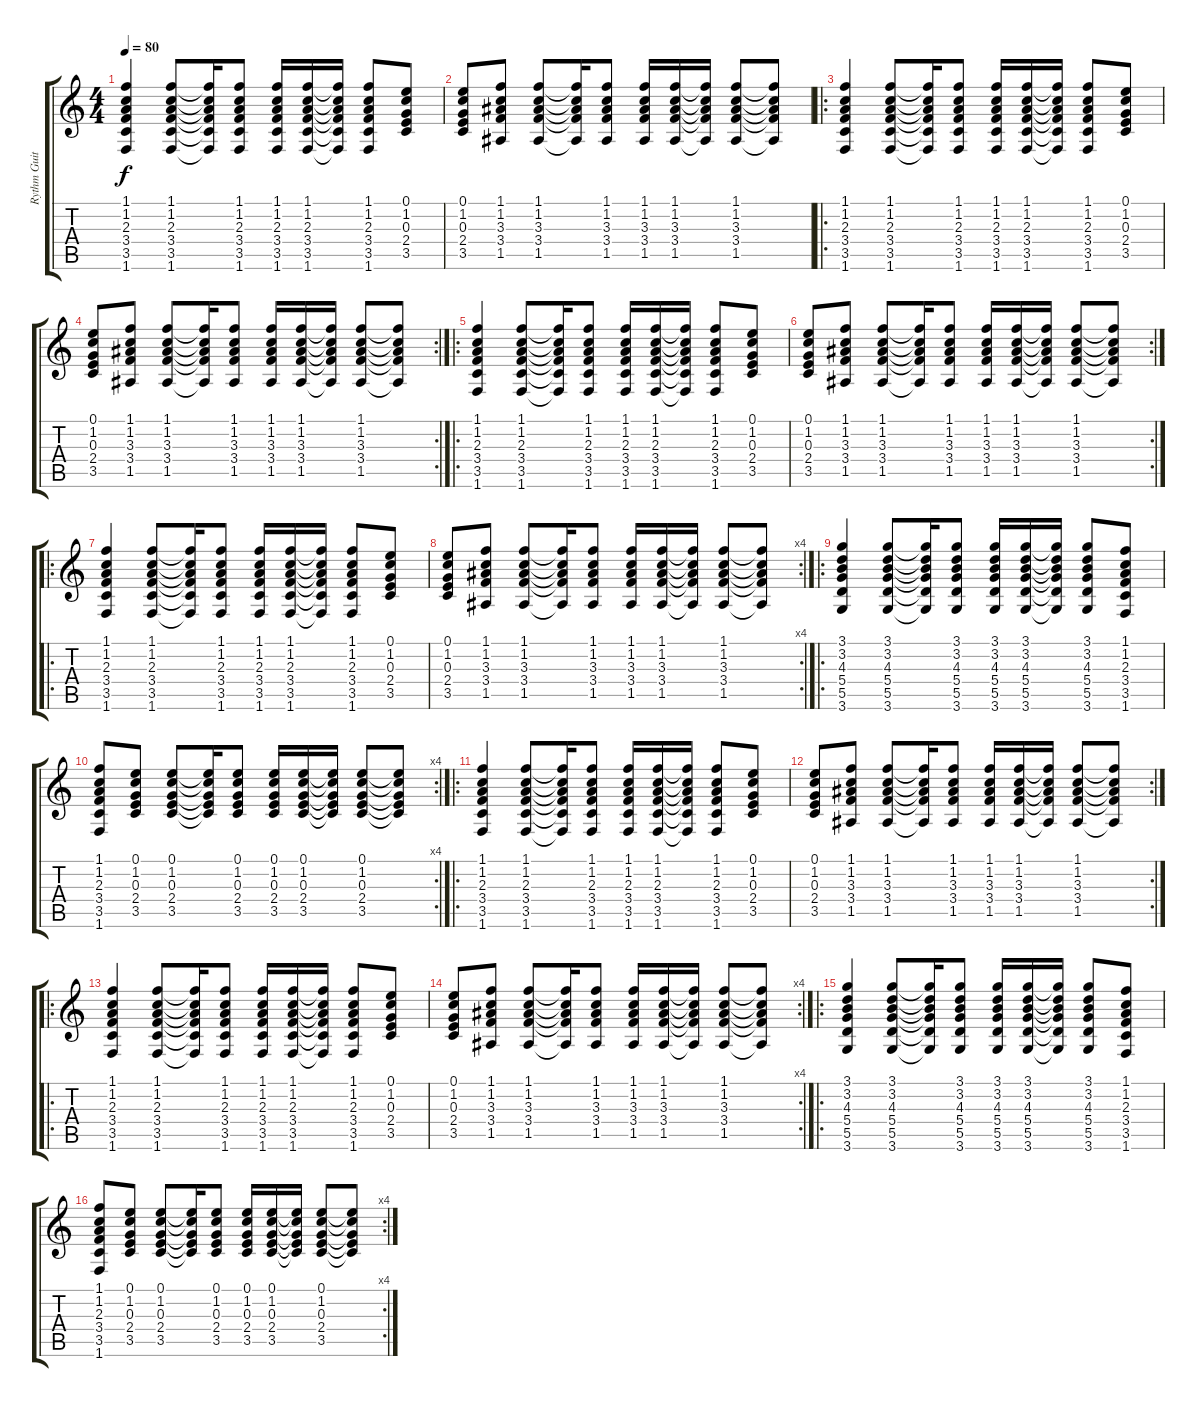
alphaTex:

\track ("Rythm Guitar" "Rythm Guit") {instrument acousticguitarnylon}
\staff {score tabs}
\tuning (E4 B3 G3 D3 A2 E2) {hide}
\ts (4 4)
\tempo 80
\clef g2
\ks c
(1.1 1.2 2.3 3.4 3.5 1.6).4{dy f instrument acousticguitarnylon} (1.1 1.2 2.3 3.4 3.5 1.6).8 (1.1{t} 1.2{t} 2.3{t} 3.4{t} 3.5{t} 1.6{t}).16 (1.1 1.2 2.3 3.4 3.5 1.6).8 (1.1 1.2 2.3 3.4 3.5 1.6).16 (1.1 1.2 2.3 3.4 3.5 1.6).16 (1.1{t} 1.2{t} 2.3{t} 3.4{t} 3.5{t} 1.6{t}).16 (1.1 1.2 2.3 3.4 3.5 1.6).8 (0.1 1.2 0.3 2.4 3.5).8 |
(0.1 1.2 0.3 2.4 3.5).8 (1.1 1.2 3.3 3.4 1.5).8 (1.1 1.2 3.3 3.4 1.5).8 (1.1{t} 1.2{t} 3.3{t} 3.4{t} 1.5{t}).16 (1.1 1.2 3.3 3.4 1.5).8 (1.1 1.2 3.3 3.4 1.5).16 (1.1 1.2 3.3 3.4 1.5).16 (1.1{t} 1.2{t} 3.3{t} 3.4{t} 1.5{t}).16 (1.1 1.2 3.3 3.4 1.5).8 (1.1{t} 1.2{t} 3.3{t} 3.4{t} 1.5{t}).8 |
\ro
(1.1 1.2 2.3 3.4 3.5 1.6).4 (1.1 1.2 2.3 3.4 3.5 1.6).8 (1.1{t} 1.2{t} 2.3{t} 3.4{t} 3.5{t} 1.6{t}).16 (1.1 1.2 2.3 3.4 3.5 1.6).8 (1.1 1.2 2.3 3.4 3.5 1.6).16 (1.1 1.2 2.3 3.4 3.5 1.6).16 (1.1{t} 1.2{t} 2.3{t} 3.4{t} 3.5{t} 1.6{t}).16 (1.1 1.2 2.3 3.4 3.5 1.6).8 (0.1 1.2 0.3 2.4 3.5).8 |
\rc 2
(0.1 1.2 0.3 2.4 3.5).8 (1.1 1.2 3.3 3.4 1.5).8 (1.1 1.2 3.3 3.4 1.5).8 (1.1{t} 1.2{t} 3.3{t} 3.4{t} 1.5{t}).16 (1.1 1.2 3.3 3.4 1.5).8 (1.1 1.2 3.3 3.4 1.5).16 (1.1 1.2 3.3 3.4 1.5).16 (1.1{t} 1.2{t} 3.3{t} 3.4{t} 1.5{t}).16 (1.1 1.2 3.3 3.4 1.5).8 (1.1{t} 1.2{t} 3.3{t} 3.4{t} 1.5{t}).8 |
\ro
(1.1 1.2 2.3 3.4 3.5 1.6).4 (1.1 1.2 2.3 3.4 3.5 1.6).8 (1.1{t} 1.2{t} 2.3{t} 3.4{t} 3.5{t} 1.6{t}).16 (1.1 1.2 2.3 3.4 3.5 1.6).8 (1.1 1.2 2.3 3.4 3.5 1.6).16 (1.1 1.2 2.3 3.4 3.5 1.6).16 (1.1{t} 1.2{t} 2.3{t} 3.4{t} 3.5{t} 1.6{t}).16 (1.1 1.2 2.3 3.4 3.5 1.6).8 (0.1 1.2 0.3 2.4 3.5).8 |
\rc 2
(0.1 1.2 0.3 2.4 3.5).8 (1.1 1.2 3.3 3.4 1.5).8 (1.1 1.2 3.3 3.4 1.5).8 (1.1{t} 1.2{t} 3.3{t} 3.4{t} 1.5{t}).16 (1.1 1.2 3.3 3.4 1.5).8 (1.1 1.2 3.3 3.4 1.5).16 (1.1 1.2 3.3 3.4 1.5).16 (1.1{t} 1.2{t} 3.3{t} 3.4{t} 1.5{t}).16 (1.1 1.2 3.3 3.4 1.5).8 (1.1{t} 1.2{t} 3.3{t} 3.4{t} 1.5{t}).8 |
\ro
(1.1 1.2 2.3 3.4 3.5 1.6).4 (1.1 1.2 2.3 3.4 3.5 1.6).8 (1.1{t} 1.2{t} 2.3{t} 3.4{t} 3.5{t} 1.6{t}).16 (1.1 1.2 2.3 3.4 3.5 1.6).8 (1.1 1.2 2.3 3.4 3.5 1.6).16 (1.1 1.2 2.3 3.4 3.5 1.6).16 (1.1{t} 1.2{t} 2.3{t} 3.4{t} 3.5{t} 1.6{t}).16 (1.1 1.2 2.3 3.4 3.5 1.6).8 (0.1 1.2 0.3 2.4 3.5).8 |
\rc 4
(0.1 1.2 0.3 2.4 3.5).8 (1.1 1.2 3.3 3.4 1.5).8 (1.1 1.2 3.3 3.4 1.5).8 (1.1{t} 1.2{t} 3.3{t} 3.4{t} 1.5{t}).16 (1.1 1.2 3.3 3.4 1.5).8 (1.1 1.2 3.3 3.4 1.5).16 (1.1 1.2 3.3 3.4 1.5).16 (1.1{t} 1.2{t} 3.3{t} 3.4{t} 1.5{t}).16 (1.1 1.2 3.3 3.4 1.5).8 (1.1{t} 1.2{t} 3.3{t} 3.4{t} 1.5{t}).8 |
\ro
(3.1 3.2 4.3 5.4 5.5 3.6).4 (3.1 3.2 4.3 5.4 5.5 3.6).8 (3.1{t} 3.2{t} 4.3{t} 5.4{t} 5.5{t} 3.6{t}).16 (3.1 3.2 4.3 5.4 5.5 3.6).8 (3.1 3.2 4.3 5.4 5.5 3.6).16 (3.1 3.2 4.3 5.4 5.5 3.6).16 (3.1{t} 3.2{t} 4.3{t} 5.4{t} 5.5{t} 3.6{t}).16 (3.1 3.2 4.3 5.4 5.5 3.6).8 (1.1 1.2 2.3 3.4 3.5 1.6).8 |
\rc 4
(1.1 1.2 2.3 3.4 3.5 1.6).8 (0.1 1.2 0.3 2.4 3.5).8 (0.1 1.2 0.3 2.4 3.5).8 (0.1{t} 1.2{t} 0.3{t} 2.4{t} 3.5{t}).16 (0.1 1.2 0.3 2.4 3.5).8 (0.1 1.2 0.3 2.4 3.5).16 (0.1 1.2 0.3 2.4 3.5).16 (0.1{t} 1.2{t} 0.3{t} 2.4{t} 3.5{t}).16 (0.1 1.2 0.3 2.4 3.5).8 (0.1{t} 1.2{t} 0.3{t} 2.4{t} 3.5{t}).8 |
\ro
(1.1 1.2 2.3 3.4 3.5 1.6).4 (1.1 1.2 2.3 3.4 3.5 1.6).8 (1.1{t} 1.2{t} 2.3{t} 3.4{t} 3.5{t} 1.6{t}).16 (1.1 1.2 2.3 3.4 3.5 1.6).8 (1.1 1.2 2.3 3.4 3.5 1.6).16 (1.1 1.2 2.3 3.4 3.5 1.6).16 (1.1{t} 1.2{t} 2.3{t} 3.4{t} 3.5{t} 1.6{t}).16 (1.1 1.2 2.3 3.4 3.5 1.6).8 (0.1 1.2 0.3 2.4 3.5).8 |
\rc 2
(0.1 1.2 0.3 2.4 3.5).8 (1.1 1.2 3.3 3.4 1.5).8 (1.1 1.2 3.3 3.4 1.5).8 (1.1{t} 1.2{t} 3.3{t} 3.4{t} 1.5{t}).16 (1.1 1.2 3.3 3.4 1.5).8 (1.1 1.2 3.3 3.4 1.5).16 (1.1 1.2 3.3 3.4 1.5).16 (1.1{t} 1.2{t} 3.3{t} 3.4{t} 1.5{t}).16 (1.1 1.2 3.3 3.4 1.5).8 (1.1{t} 1.2{t} 3.3{t} 3.4{t} 1.5{t}).8 |
\ro
(1.1 1.2 2.3 3.4 3.5 1.6).4 (1.1 1.2 2.3 3.4 3.5 1.6).8 (1.1{t} 1.2{t} 2.3{t} 3.4{t} 3.5{t} 1.6{t}).16 (1.1 1.2 2.3 3.4 3.5 1.6).8 (1.1 1.2 2.3 3.4 3.5 1.6).16 (1.1 1.2 2.3 3.4 3.5 1.6).16 (1.1{t} 1.2{t} 2.3{t} 3.4{t} 3.5{t} 1.6{t}).16 (1.1 1.2 2.3 3.4 3.5 1.6).8 (0.1 1.2 0.3 2.4 3.5).8 |
\rc 4
(0.1 1.2 0.3 2.4 3.5).8 (1.1 1.2 3.3 3.4 1.5).8 (1.1 1.2 3.3 3.4 1.5).8 (1.1{t} 1.2{t} 3.3{t} 3.4{t} 1.5{t}).16 (1.1 1.2 3.3 3.4 1.5).8 (1.1 1.2 3.3 3.4 1.5).16 (1.1 1.2 3.3 3.4 1.5).16 (1.1{t} 1.2{t} 3.3{t} 3.4{t} 1.5{t}).16 (1.1 1.2 3.3 3.4 1.5).8 (1.1{t} 1.2{t} 3.3{t} 3.4{t} 1.5{t}).8 |
\ro
(3.1 3.2 4.3 5.4 5.5 3.6).4 (3.1 3.2 4.3 5.4 5.5 3.6).8 (3.1{t} 3.2{t} 4.3{t} 5.4{t} 5.5{t} 3.6{t}).16 (3.1 3.2 4.3 5.4 5.5 3.6).8 (3.1 3.2 4.3 5.4 5.5 3.6).16 (3.1 3.2 4.3 5.4 5.5 3.6).16 (3.1{t} 3.2{t} 4.3{t} 5.4{t} 5.5{t} 3.6{t}).16 (3.1 3.2 4.3 5.4 5.5 3.6).8 (1.1 1.2 2.3 3.4 3.5 1.6).8 |
\rc 4
(1.1 1.2 2.3 3.4 3.5 1.6).8 (0.1 1.2 0.3 2.4 3.5).8 (0.1 1.2 0.3 2.4 3.5).8 (0.1{t} 1.2{t} 0.3{t} 2.4{t} 3.5{t}).16 (0.1 1.2 0.3 2.4 3.5).8 (0.1 1.2 0.3 2.4 3.5).16 (0.1 1.2 0.3 2.4 3.5).16 (0.1{t} 1.2{t} 0.3{t} 2.4{t} 3.5{t}).16 (0.1 1.2 0.3 2.4 3.5).8 (0.1{t} 1.2{t} 0.3{t} 2.4{t} 3.5{t}).8
